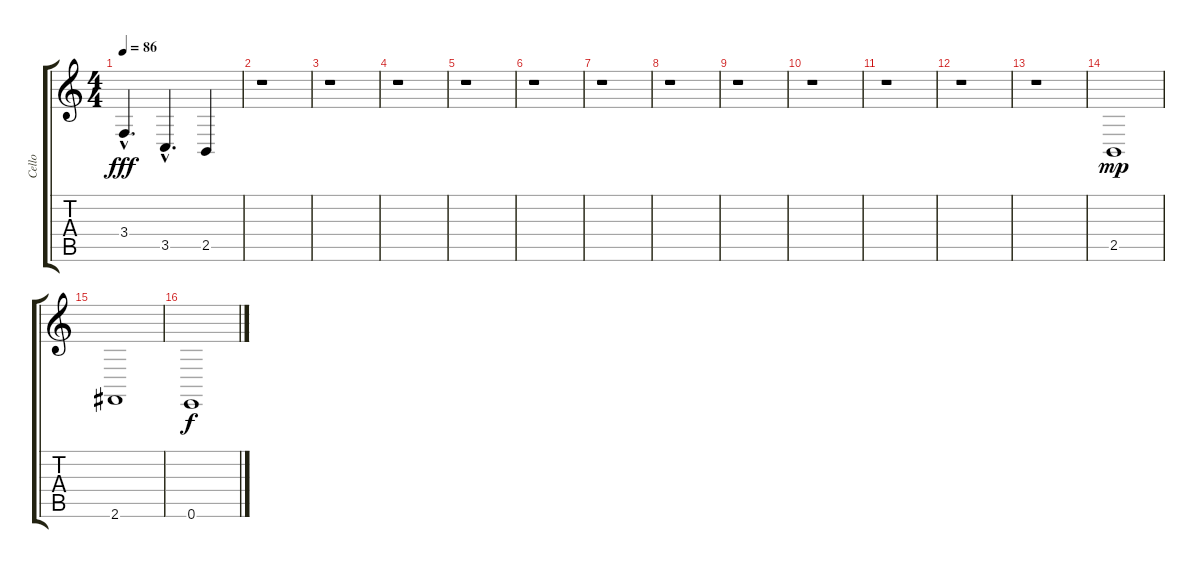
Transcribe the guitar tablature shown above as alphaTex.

\track ("Cello" "Cello") {instrument cello}
\staff {score tabs}
\tuning (E4 B3 G3 D3 A2 E2) {hide}
\ts (4 4)
\tempo 86
\clef g2
\ks c
3.4{hac}.4{d dy fff} 3.5{hac}.4{d} 2.5.4 |
r.1 |
r.1 |
r.1 |
r.1 |
r.1 |
r.1 |
r.1 |
r.1 |
r.1 |
r.1 |
r.1 |
r.1 |
2.5.1{dy mp} |
2.6.1 |
0.6.1{dy f}
